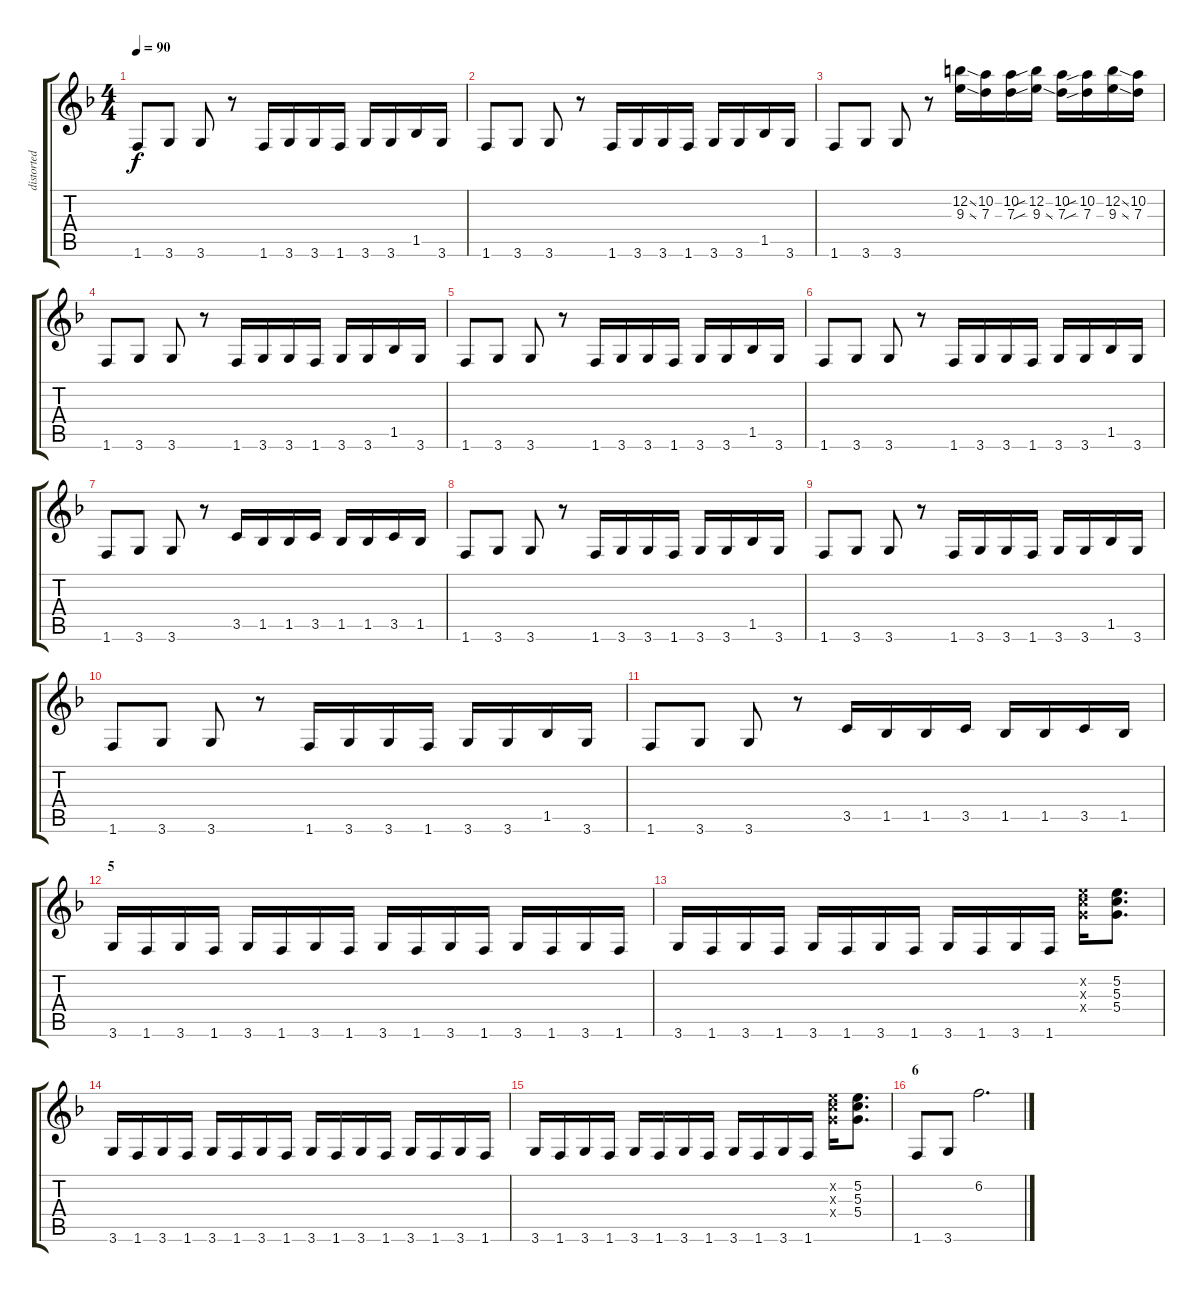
\track ("distorted" "distorted") {instrument distortionguitar}
\staff {score tabs}
\tuning (E4 B3 G3 D3 A2 E2) {hide}
\ts (4 4)
\tempo 90
\clef g2
\ks f
1.6.8{dy f} 3.6.8 3.6.8 r.8 1.6.16 3.6.16 3.6.16 1.6.16 3.6.16 3.6.16 1.5.16 3.6.16 |
1.6.8 3.6.8 3.6.8 r.8 1.6.16 3.6.16 3.6.16 1.6.16 3.6.16 3.6.16 1.5.16 3.6.16 |
1.6.8 3.6.8 3.6.8 r.8 (12.2{ss} 9.3{ss}).16 (10.2 7.3).16 (10.2 7.3).16 (12.2{sib} 9.3{sib ss}).16 (10.2 7.3).16 (10.2{sib} 7.3{sib}).16 (12.2{ss} 9.3{ss}).16 (10.2 7.3).16 |
1.6.8 3.6.8 3.6.8 r.8 1.6.16 3.6.16 3.6.16 1.6.16 3.6.16 3.6.16 1.5.16 3.6.16 |
1.6.8 3.6.8 3.6.8 r.8 1.6.16 3.6.16 3.6.16 1.6.16 3.6.16 3.6.16 1.5.16 3.6.16 |
1.6.8 3.6.8 3.6.8 r.8 1.6.16 3.6.16 3.6.16 1.6.16 3.6.16 3.6.16 1.5.16 3.6.16 |
1.6.8 3.6.8 3.6.8 r.8 3.5.16 1.5.16 1.5.16 3.5.16 1.5.16 1.5.16 3.5.16 1.5.16 |
1.6.8 3.6.8 3.6.8 r.8 1.6.16 3.6.16 3.6.16 1.6.16 3.6.16 3.6.16 1.5.16 3.6.16 |
1.6.8 3.6.8 3.6.8 r.8 1.6.16 3.6.16 3.6.16 1.6.16 3.6.16 3.6.16 1.5.16 3.6.16 |
1.6.8 3.6.8 3.6.8 r.8 1.6.16 3.6.16 3.6.16 1.6.16 3.6.16 3.6.16 1.5.16 3.6.16 |
1.6.8 3.6.8 3.6.8 r.8 3.5.16 1.5.16 1.5.16 3.5.16 1.5.16 1.5.16 3.5.16 1.5.16 |
\section ("" "5")
3.6.16 1.6.16 3.6.16 1.6.16 3.6.16 1.6.16 3.6.16 1.6.16 3.6.16 1.6.16 3.6.16 1.6.16 3.6.16 1.6.16 3.6.16 1.6.16 |
3.6.16 1.6.16 3.6.16 1.6.16 3.6.16 1.6.16 3.6.16 1.6.16 3.6.16 1.6.16 3.6.16 1.6.16 (5.2{x} 5.3{x} 5.4{x}).16 (5.2 5.3 5.4).8{d} |
3.6.16 1.6.16 3.6.16 1.6.16 3.6.16 1.6.16 3.6.16 1.6.16 3.6.16 1.6.16 3.6.16 1.6.16 3.6.16 1.6.16 3.6.16 1.6.16 |
3.6.16 1.6.16 3.6.16 1.6.16 3.6.16 1.6.16 3.6.16 1.6.16 3.6.16 1.6.16 3.6.16 1.6.16 (5.2{x} 5.3{x} 5.4{x}).16 (5.2 5.3 5.4).8{d} |
\section ("" "6")
1.6.8 3.6.8 6.2.2{d}
